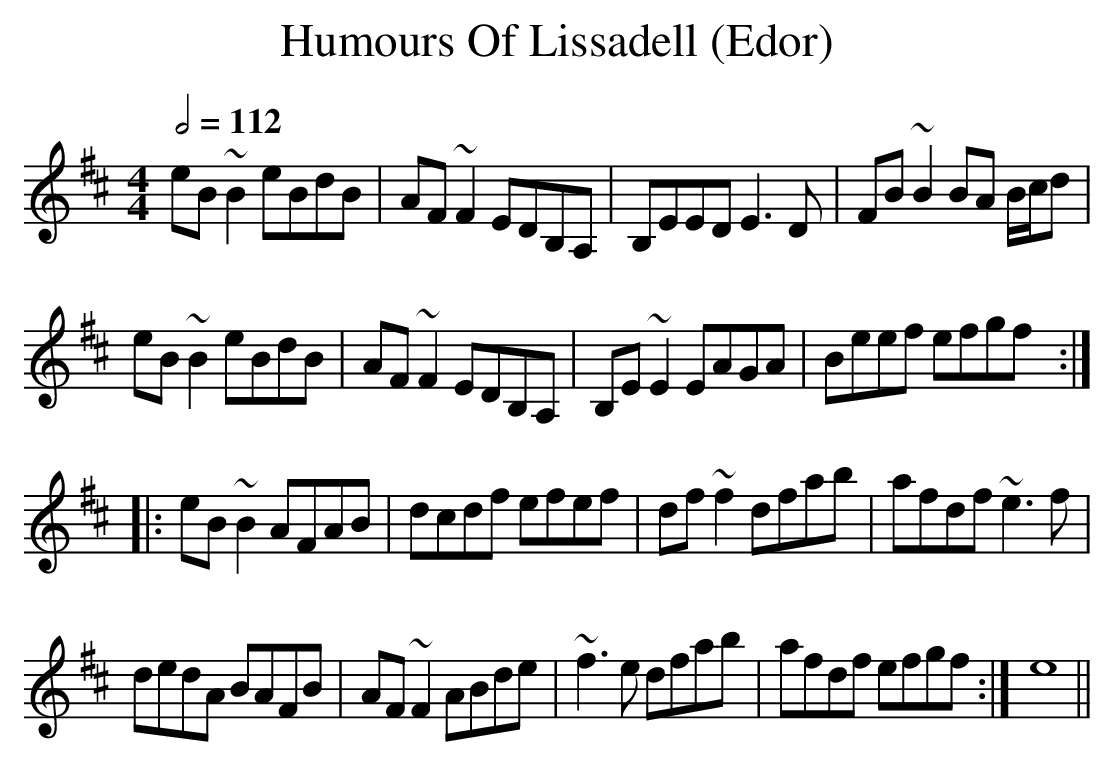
X:1
T:Humours Of Lissadell (Edor) %X
Q:1/2=112
M:4/4
L:1/8
K:Edor
eB~B2 eBdB|AF~F2 EDB,A,|B,EED E3D|FB~B2 BA B/c/d|
eB~B2 eBdB|AF~F2 EDB,A,|B,E~E2 EAGA|Beef efgf:|
|:eB~B2 AFAB|dcdf efef|df~f2 dfab|afdf ~e3f|
dedA BAFB|AF~F2 ABde|~f3e dfab|afdf efgf:|e8||
